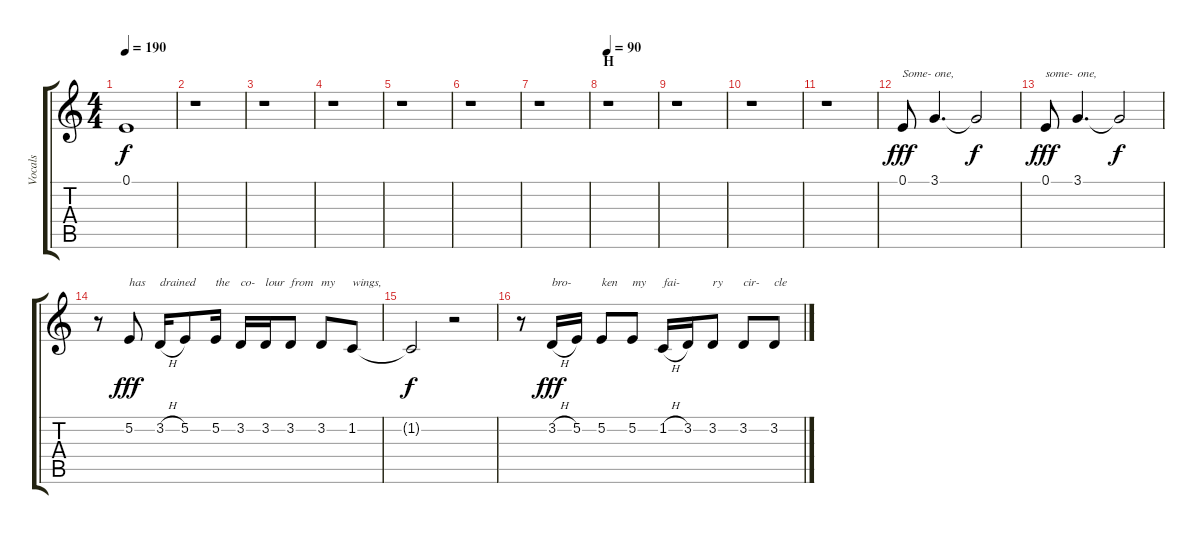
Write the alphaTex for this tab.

\track ("Vocals" "Vocals") {instrument lead6voice}
\staff {score tabs}
\tuning (E4 B3 G3 D3 A2 E2) {hide}
\ts (4 4)
\tempo 190
\clef g2
\ks c
0.1{t}.1{dy f} |
r.1 |
r.1 |
r.1 |
r.1 |
r.1 |
r.1 |
\section ("" "H")
\tempo 90
r.1 |
r.1 |
r.1 |
r.1 |
0.1.8{txt "Some-" dy fff} 3.1.4{d txt "one,"} 3.1{t}.2{dy f} |
0.1.8{txt "some-" dy fff} 3.1.4{d txt "one,"} 3.1{t}.2{dy f} |
r.8 5.2.8{txt "has" dy fff} 3.2{h}.16{txt "drained"} 5.2.8 5.2.16{txt "the"} 3.2.16{txt "co-"} 3.2.16{txt "lour"} 3.2.8{txt "from"} 3.2.8{txt "my"} 1.2.8{txt "wings,"} |
1.2{t}.2{dy f} r.2 |
r.8 3.2{h}.16{txt "bro-" dy fff} 5.2.16 5.2.8{txt "ken"} 5.2.8{txt "my"} 1.2{h}.16{txt "fai-"} 3.2.16 3.2.8{txt "ry"} 3.2.8{txt "cir-"} 3.2.8{txt "cle"}
